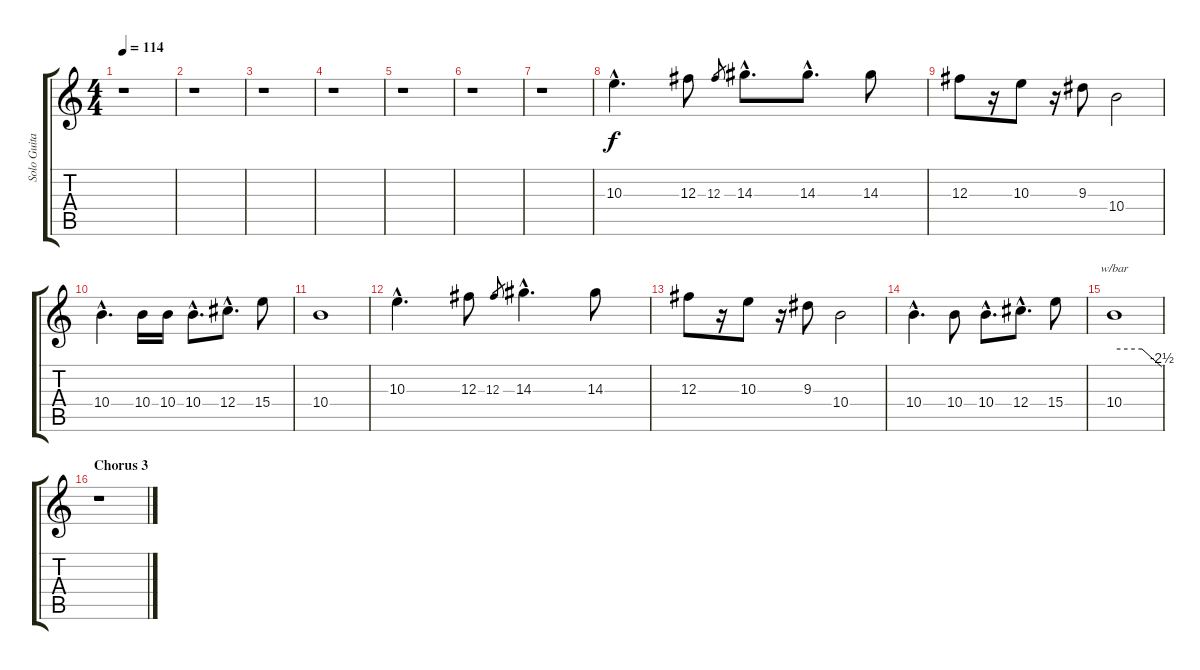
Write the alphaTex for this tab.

\track ("Solo Guitar 2" "Solo Guita") {instrument distortionguitar}
\staff {score tabs}
\tuning (Eb4 Bb3 Gb3 Db3 Ab2 Eb2) {hide}
\ts (4 4)
\tempo 114
\clef g2
\ks c
r.1{dy f} |
r.1 |
r.1 |
r.1 |
r.1 |
r.1 |
r.1 |
10.3{hac}.4{d} 12.3.8 12.3.8{gr} 14.3{hac}.8{d} 14.3{hac}.8{d} 14.3.8 |
12.3.8 r.16 10.3.8 r.16 9.3.8 10.4.2 |
10.4{hac}.4{d} 10.4.16 10.4.16 10.4{hac}.8{d} 12.4{hac}.8{d} 15.4.8 |
10.4.1 |
10.3{hac}.4{d} 12.3.8 12.3.8{gr} 14.3{hac}.4{d} 14.3.8 |
12.3.8 r.16 10.3.8 r.16 9.3.8 10.4.2 |
10.4{hac}.4{d} 10.4.8 10.4{hac}.8{d} 12.4{hac}.8{d} 15.4.8 |
10.4.1{tbe (custom default 0 0 35 0 60 -10)} |
\section ("" "Chorus 3")
r.1
